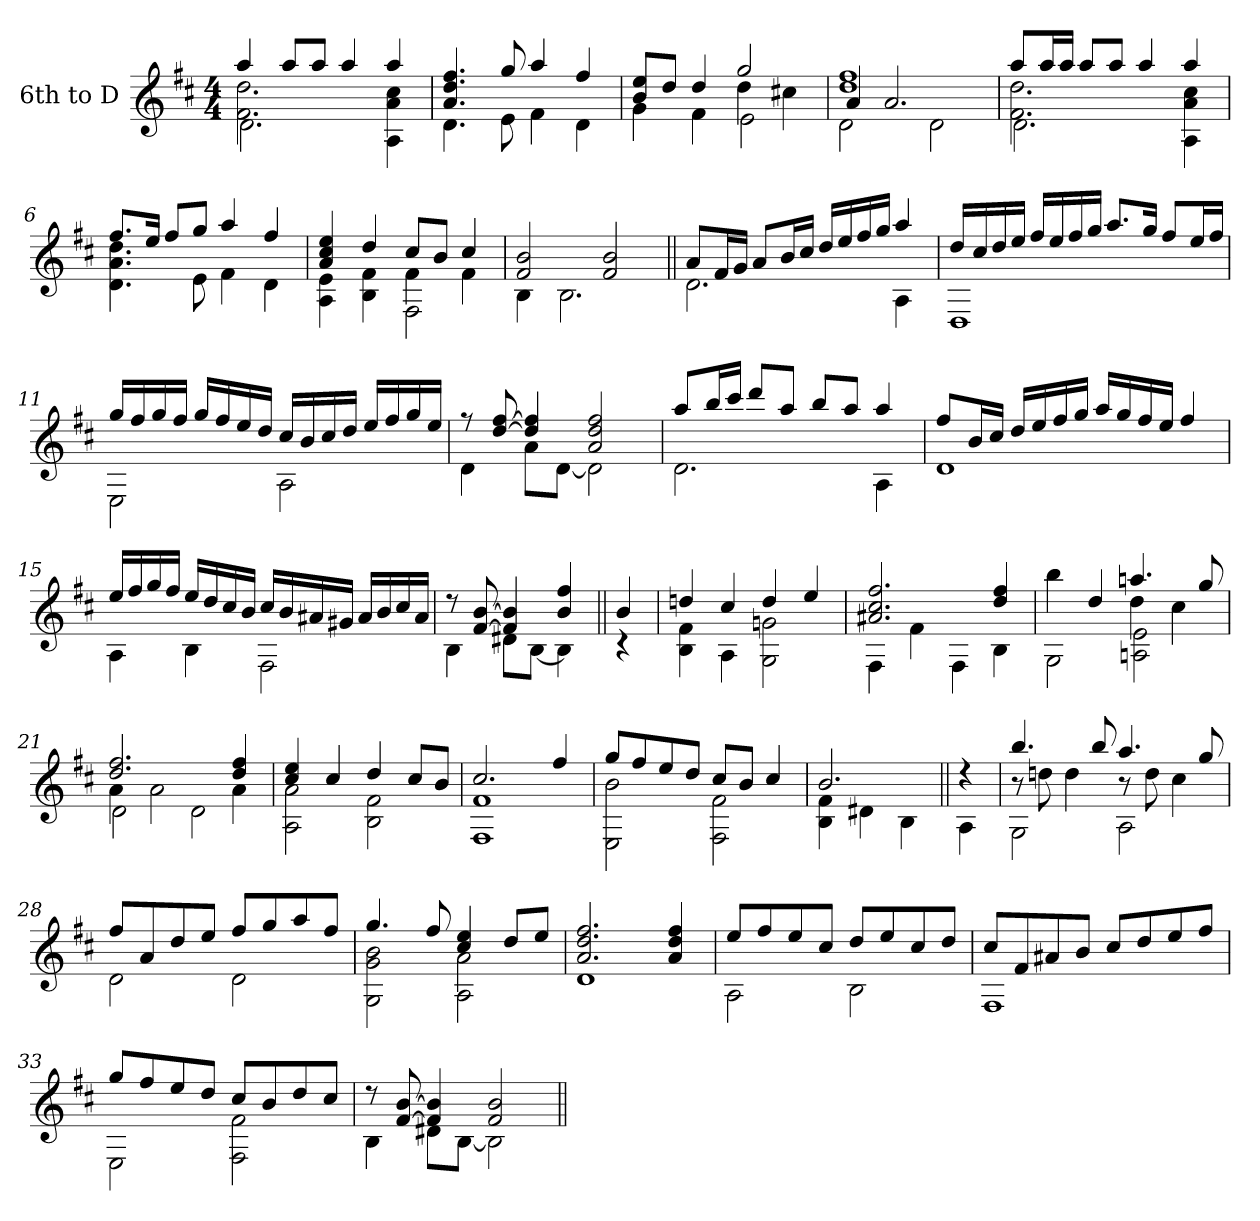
**kern
*part1
*staff1
*I"6th to D
!!LO:PB:g=z
*clefG2
*ITrd7c12
*k[f#c#]
*D:
*M4/4
*MM92
=1
*^
*	*^
4ai/	2.F#i\ 2.di	2.Di\
8ai/L	.	.
8ai/J	.	.
4ai/	.	.
4ai/	4Ai\ 4c#i	4AAi\
*	*v	*v
=2	=2
4.Ai/ 4.di 4.f#i	4.Di\
8gi/	8Ei\
4ai/	4F#i\
4f#i/	4Di\
=3	=3
*	*^
8Bi/ 8eiL	4Gi\	2ryy
8di/J	.	.
4di/	4F#i\	.
2gi/	4di\	2Ei\
.	4c#Xi\	.
=4	=4	=4
1di 1f#i	4Ai/	2Di\
.	2.Ai/	.
.	.	2Di\
=5	=5	=5
8ai/L	2.F#i\ 2.di	2.Di\
16ai/L	.	.
16ai/JJ	.	.
8ai/L	.	.
8ai/J	.	.
4ai/	.	.
4ai/	4Ai\ 4c#i	4AAi\
*	*v	*v
!!LO:LB:g=z
=6	=6
8.f#i/L	4.Di\ 4.Ai 4.di
16ei/Jk	.
8f#i/L	.
8gi/J	8Ei\
4ai/	4F#i\
4f#i/	4Di\
=7	=7
*	*^
4Ai/ 4c#i 4ei	4AAi\ 4Ei	2ryy
4di/	4BBi\ 4F#i	.
8c#i/L	4F#i\	2FF#i\
8Bi/J	.	.
4c#i/	4F#i\	.
*	*v	*v
=8	=8
2F#i/ 2Bi	4BBi\
.	2.BBi\
2F#i/ 2Bi	.
=9||	=9||
8Ai/L	2.Di\
16F#i/L	.
16Gi/JJ	.
8Ai/L	.
16Bi/L	.
16c#i/JJ	.
16di/LL	.
16ei/	.
16f#i/	.
16gi/JJ	.
4ai/	4AAi\
=10	=10
16di/LL	1DDi
16c#i/	.
16di/	.
16ei/JJ	.
16f#i/LL	.
16ei/	.
16f#i/	.
16gi/JJ	.
8.ai/L	.
16gi/Jk	.
8f#i/L	.
16ei/L	.
16f#i/JJ	.
!!LO:LB:g=z	!!
=11	=11
16gi/LL	2EEi\
16f#i/	.
16gi/	.
16f#i/JJ	.
16gi/LL	.
16f#i/	.
16ei/	.
16di/JJ	.
16c#i/LL	2AAi\
16Bi/	.
16c#i/	.
16di/JJ	.
16ei/LL	.
16f#i/	.
16gi/	.
16ei/JJ	.
=12	=12
8r	4Di\
[>8di/ [>8f#i	.
4di/] 4f#i]	8Ai\L
.	[<8Di\J
2Ai/ 2di 2f#i	2Di\]
=13	=13
8ai/L	2.Di\
16bi/L	.
16cc#i/JJ	.
8ddi/L	.
8ai/J	.
8bi/L	.
8ai/J	.
4ai/	4AAi\
=14	=14
8f#i/L	1Di
16Bi/L	.
16c#i/JJ	.
16di/LL	.
16ei/	.
16f#i/	.
16gi/JJ	.
16ai/LL	.
16gi/	.
16f#i/	.
16ei/JJ	.
4f#i/	.
!!LO:LB:g=z	!!
=15	=15
16ei/LL	4AAi\
16f#i/	.
16gi/	.
16f#i/JJ	.
16ei/LL	4BBi\
16di/	.
16c#i/	.
16Bi/JJ	.
16c#i/LL	2FF#i\
16Bi/	.
16A#Xi/	.
16G#Xi/JJ	.
16A#i/LL	.
16Bi/	.
16c#i/	.
16A#i/JJ	.
=16	=16
8r	4BBi\
[>8F#i/ [>8Bi	.
4F#i/] 4Bi]	8D#Xi\L
.	[<8BBi\J
4Bi/ 4f#i	4BBi\]
=17||	=17||
4Bi/	4r
=18	=18
4dni/	4BBi\ 4F#i
4c#i/	4AAi\
4di/	2GGi\ 2Gni
4ei/	.
=19	=19
2.A#Xi/ 2.c#i 2.f#i	4FF#i\
.	4F#i\
.	4FF#i\
4di/ 4f#i	4BBi\
=20	=20
*	*^
4bi\	2ryy	2GGi\
4di/	.	.
4.ani/	4di\	2AAni\ 2Ei
.	4c#i\	.
8gi/	.	.
!!LO:LB:g=z	!!	!!
=21	=21	=21
2.di/ 2.f#i	4Ai\	2Di\
.	2Ai\	.
.	.	2Di\
4di/ 4f#i	4Ai\	.
*	*v	*v
=22	=22
4c#i/ 4ei	2AAi\ 2Ai
4c#i/	.
4di/	2BBi\ 2F#i
8c#i/L	.
8Bi/J	.
=23	=23
2.c#i/	1FF#i 1F#i
4f#i/	.
=24	=24
8gi/L	2EEi\ 2Bi
8f#i/	.
8ei/	.
8di/J	.
8c#i/L	2FF#i\ 2F#i
8Bi/J	.
4c#i/	.
=25	=25
2.Bi/	4BBi\ 4F#i
.	4D#Xi\
.	4BBi\
=26||	=26||
4r	4AAi\
=27	=27
*	*^
4.bi/	8r	2GGi\
.	8dni\	.
.	4di\	.
8bi/	.	.
4.ai/	8r	2AAi\
.	8di\	.
.	4c#i\	.
8gi/	.	.
*	*v	*v
!!LO:LB:g=z
=28	=28
8f#i/L	2Di\
8Ai/	.
8di/	.
8ei/J	.
8f#i/L	2Di\
8gi/	.
8ai/	.
8f#i/J	.
=29	=29
*	*^
4.gi/	2GGi\ 2Gi 2Bi	2ryy
8f#i/	.	.
4c#i/ 4ei	2Ai\	2AAi\
8di/L	.	.
8ei/J	.	.
*	*v	*v
=30	=30
2.Ai/ 2.di 2.f#i	1Di
4Ai/ 4di 4f#i	.
=31	=31
8ei/L	2AAi\
8f#i/	.
8ei/	.
8c#i/J	.
8di/L	2BBi\
8ei/	.
8c#i/	.
8di/J	.
=32	=32
8c#i/L	1FF#i
8F#i/	.
8A#Xi/	.
8Bi/J	.
8c#i/L	.
8di/	.
8ei/	.
8f#i/J	.
!!LO:LB:g=z	!!
=33	=33
8gi/L	2EEi\
8f#i/	.
8ei/	.
8di/J	.
8c#i/L	2FF#i\ 2F#i
8Bi/	.
8di/	.
8c#i/J	.
=34	=34
8r	4BBi\
[>8F#i/ [>8Bi	.
4F#i/] 4Bi]	8D#Xi\L
.	[<8BBi\J
2F#i/ 2Bi	2BBi\]
*v	*v
=||
*-
